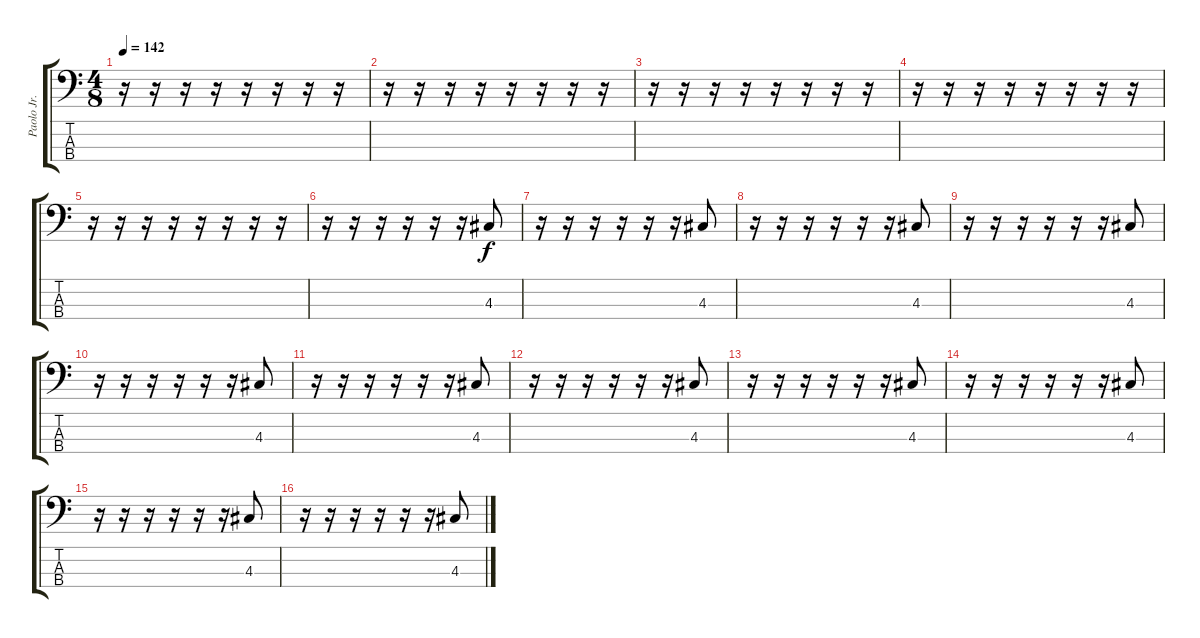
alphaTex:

\track ("Paolo Jr." "Paolo Jr.") {instrument electricbasspick}
\staff {score tabs}
\tuning (G2 D2 A1 D1) {hide}
\ts (4 8)
\tempo 142
\clef f4
\ks c
r.16{dy f} r.16 r.16 r.16 r.16 r.16 r.16 r.16 |
r.16 r.16 r.16 r.16 r.16 r.16 r.16 r.16 |
r.16 r.16 r.16 r.16 r.16 r.16 r.16 r.16 |
r.16 r.16 r.16 r.16 r.16 r.16 r.16 r.16 |
r.16 r.16 r.16 r.16 r.16 r.16 r.16 r.16 |
r.16 r.16 r.16 r.16 r.16 r.16 4.3.8 |
r.16 r.16 r.16 r.16 r.16 r.16 4.3.8 |
r.16 r.16 r.16 r.16 r.16 r.16 4.3.8 |
r.16 r.16 r.16 r.16 r.16 r.16 4.3.8 |
r.16 r.16 r.16 r.16 r.16 r.16 4.3.8 |
r.16 r.16 r.16 r.16 r.16 r.16 4.3.8 |
r.16 r.16 r.16 r.16 r.16 r.16 4.3.8 |
r.16 r.16 r.16 r.16 r.16 r.16 4.3.8 |
r.16 r.16 r.16 r.16 r.16 r.16 4.3.8 |
r.16 r.16 r.16 r.16 r.16 r.16 4.3.8 |
r.16 r.16 r.16 r.16 r.16 r.16 4.3.8
